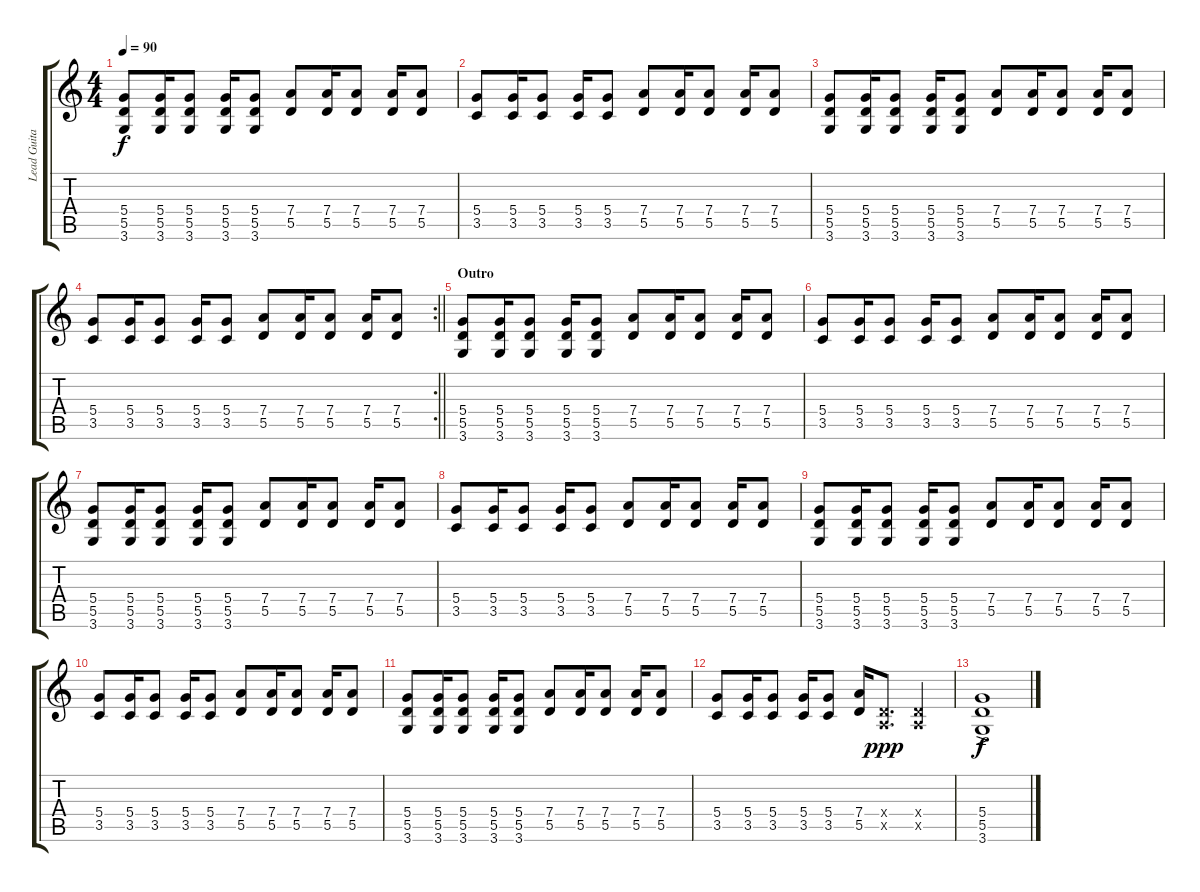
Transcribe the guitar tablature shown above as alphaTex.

\track ("Lead Guitar" "Lead Guita") {instrument overdrivenguitar}
\staff {score tabs}
\tuning (E4 B3 G3 D3 A2 E2) {hide}
\ts (4 4)
\tempo 90
\clef g2
\ks c
(5.4 5.5 3.6).8{dy f} (5.4 5.5 3.6).16 (5.4 5.5 3.6).8 (5.4 5.5 3.6).16 (5.4 5.5 3.6).8 (7.4 5.5).8 (7.4 5.5).16 (7.4 5.5).8 (7.4 5.5).16 (7.4 5.5).8 |
(5.4 3.5).8 (5.4 3.5).16 (5.4 3.5).8 (5.4 3.5).16 (5.4 3.5).8 (7.4 5.5).8 (7.4 5.5).16 (7.4 5.5).8 (7.4 5.5).16 (7.4 5.5).8 |
(5.4 5.5 3.6).8 (5.4 5.5 3.6).16 (5.4 5.5 3.6).8 (5.4 5.5 3.6).16 (5.4 5.5 3.6).8 (7.4 5.5).8 (7.4 5.5).16 (7.4 5.5).8 (7.4 5.5).16 (7.4 5.5).8 |
\rc 2
\barLineRight lightlight
(5.4 3.5).8 (5.4 3.5).16 (5.4 3.5).8 (5.4 3.5).16 (5.4 3.5).8 (7.4 5.5).8 (7.4 5.5).16 (7.4 5.5).8 (7.4 5.5).16 (7.4 5.5).8 |
\section ("" "Outro")
(5.4 5.5 3.6).8 (5.4 5.5 3.6).16 (5.4 5.5 3.6).8 (5.4 5.5 3.6).16 (5.4 5.5 3.6).8 (7.4 5.5).8 (7.4 5.5).16 (7.4 5.5).8 (7.4 5.5).16 (7.4 5.5).8 |
(5.4 3.5).8 (5.4 3.5).16 (5.4 3.5).8 (5.4 3.5).16 (5.4 3.5).8 (7.4 5.5).8 (7.4 5.5).16 (7.4 5.5).8 (7.4 5.5).16 (7.4 5.5).8 |
(5.4 5.5 3.6).8 (5.4 5.5 3.6).16 (5.4 5.5 3.6).8 (5.4 5.5 3.6).16 (5.4 5.5 3.6).8 (7.4 5.5).8 (7.4 5.5).16 (7.4 5.5).8 (7.4 5.5).16 (7.4 5.5).8 |
(5.4 3.5).8 (5.4 3.5).16 (5.4 3.5).8 (5.4 3.5).16 (5.4 3.5).8 (7.4 5.5).8 (7.4 5.5).16 (7.4 5.5).8 (7.4 5.5).16 (7.4 5.5).8 |
(5.4 5.5 3.6).8 (5.4 5.5 3.6).16 (5.4 5.5 3.6).8 (5.4 5.5 3.6).16 (5.4 5.5 3.6).8 (7.4 5.5).8 (7.4 5.5).16 (7.4 5.5).8 (7.4 5.5).16 (7.4 5.5).8 |
(5.4 3.5).8 (5.4 3.5).16 (5.4 3.5).8 (5.4 3.5).16 (5.4 3.5).8 (7.4 5.5).8 (7.4 5.5).16 (7.4 5.5).8 (7.4 5.5).16 (7.4 5.5).8 |
(5.4 5.5 3.6).8 (5.4 5.5 3.6).16 (5.4 5.5 3.6).8 (5.4 5.5 3.6).16 (5.4 5.5 3.6).8 (7.4 5.5).8 (7.4 5.5).16 (7.4 5.5).8 (7.4 5.5).16 (7.4 5.5).8 |
(5.4 3.5).8 (5.4 3.5).16 (5.4 3.5).8 (5.4 3.5).16 (5.4 3.5).8 (7.4 5.5).16 (0.4{x} 0.5{x}).8{d dy ppp} (0.4{x} 0.5{x}).4 |
(5.4{ac} 5.5{ac} 3.6{ac}).1{dy f}
